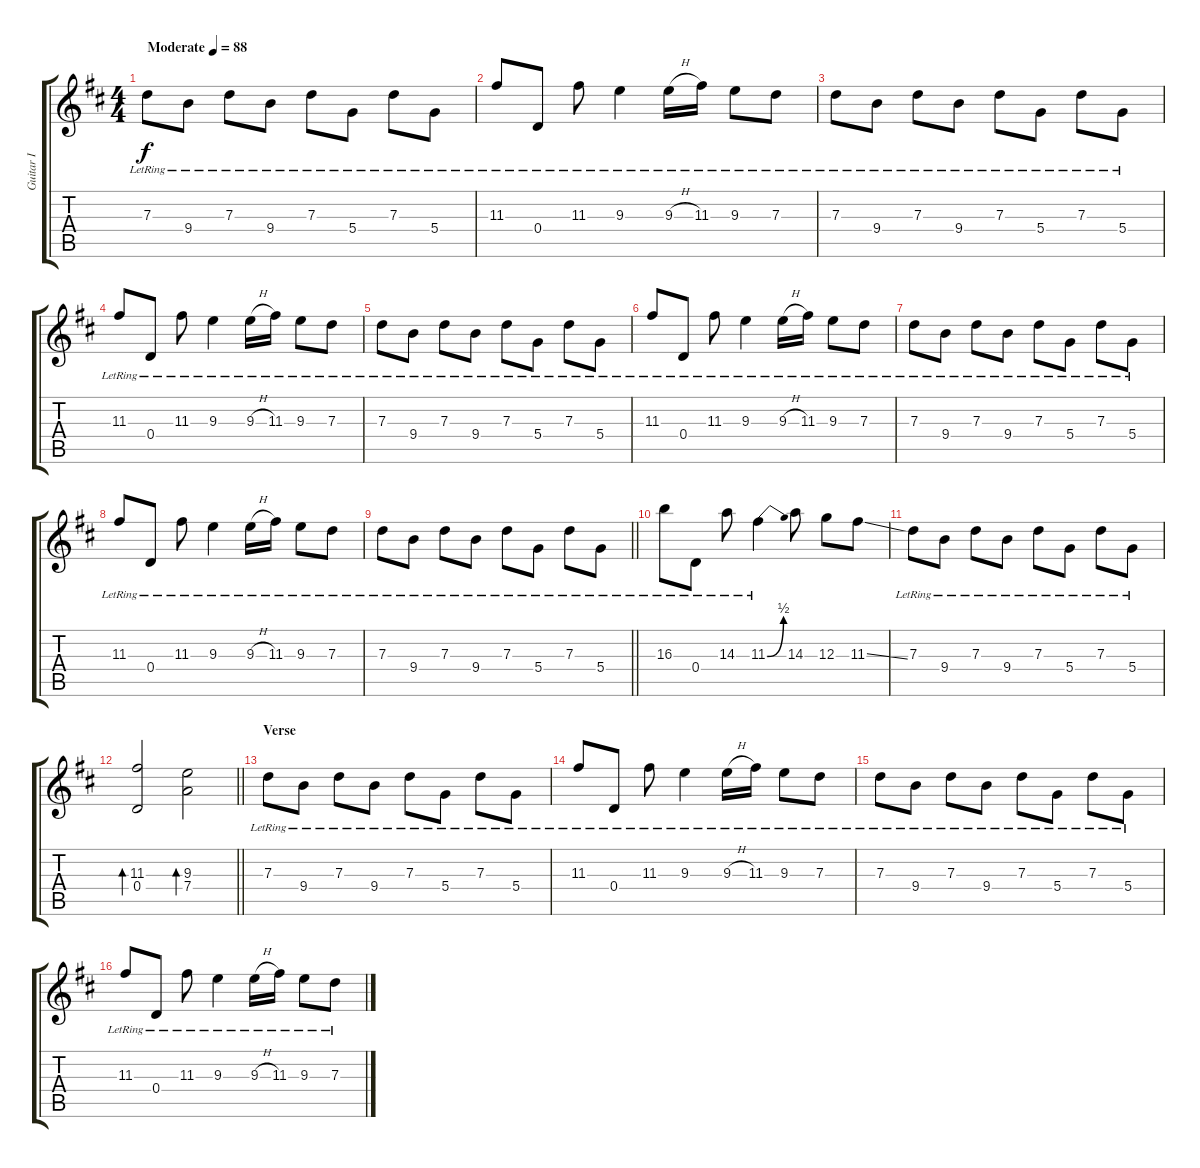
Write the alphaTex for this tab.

\track ("Guitar I" "Guitar I") {instrument electricguitarclean}
\staff {score tabs}
\tuning (E4 B3 G3 D3 A2 E2) {hide}
\ts (4 4)
\tempo (88 "Moderate")
\clef g2
\ks bminor
7.3{lr}.8{dy f instrument electricguitarclean} 9.4{lr}.8 7.3{lr}.8 9.4{lr}.8 7.3{lr}.8 5.4{lr}.8 7.3{lr}.8 5.4{lr}.8 |
11.3{lr}.8 0.4{lr}.8 11.3{lr}.8 9.3{lr}.4 9.3{h lr}.16 11.3{lr}.16 9.3{lr}.8 7.3{lr}.8 |
7.3{lr}.8 9.4{lr}.8 7.3{lr}.8 9.4{lr}.8 7.3{lr}.8 5.4{lr}.8 7.3{lr}.8 5.4{lr}.8 |
11.3{lr}.8 0.4{lr}.8 11.3{lr}.8 9.3{lr}.4 9.3{h lr}.16 11.3{lr}.16 9.3{lr}.8 7.3{lr}.8 |
7.3{lr}.8{instrument distortionguitar} 9.4{lr}.8 7.3{lr}.8 9.4{lr}.8 7.3{lr}.8 5.4{lr}.8 7.3{lr}.8 5.4{lr}.8 |
11.3{lr}.8 0.4{lr}.8 11.3{lr}.8 9.3{lr}.4 9.3{h lr}.16 11.3{lr}.16 9.3{lr}.8 7.3{lr}.8 |
7.3{lr}.8 9.4{lr}.8 7.3{lr}.8 9.4{lr}.8 7.3{lr}.8 5.4{lr}.8 7.3{lr}.8 5.4{lr}.8 |
11.3{lr}.8 0.4{lr}.8 11.3{lr}.8 9.3{lr}.4 9.3{h lr}.16 11.3{lr}.16 9.3{lr}.8 7.3{lr}.8 |
\barLineRight lightlight
7.3{lr}.8 9.4{lr}.8 7.3{lr}.8 9.4{lr}.8 7.3{lr}.8 5.4{lr}.8 7.3{lr}.8 5.4{lr}.8 |
16.3{lr}.8 0.4{lr}.8 14.3{lr}.8 11.3{be (bend 0 0 60 2) lr}.4 14.3.8 12.3.8 11.3{ss}.8 |
7.3{lr}.8 9.4{lr}.8 7.3{lr}.8 9.4{lr}.8 7.3{lr}.8 5.4{lr}.8 7.3{lr}.8 5.4{lr}.8 |
\barLineRight lightlight
(11.3 0.4).2{bd 60} (9.3 7.4).2{bd 60} |
\section ("" "Verse")
7.3{lr}.8{instrument electricguitarclean} 9.4{lr}.8 7.3{lr}.8 9.4{lr}.8 7.3{lr}.8 5.4{lr}.8 7.3{lr}.8 5.4{lr}.8 |
11.3{lr}.8 0.4{lr}.8 11.3{lr}.8 9.3{lr}.4 9.3{h lr}.16 11.3{lr}.16 9.3{lr}.8 7.3{lr}.8 |
7.3{lr}.8 9.4{lr}.8 7.3{lr}.8 9.4{lr}.8 7.3{lr}.8 5.4{lr}.8 7.3{lr}.8 5.4{lr}.8 |
11.3{lr}.8 0.4{lr}.8 11.3{lr}.8 9.3{lr}.4 9.3{h lr}.16 11.3{lr}.16 9.3{lr}.8 7.3{lr}.8
